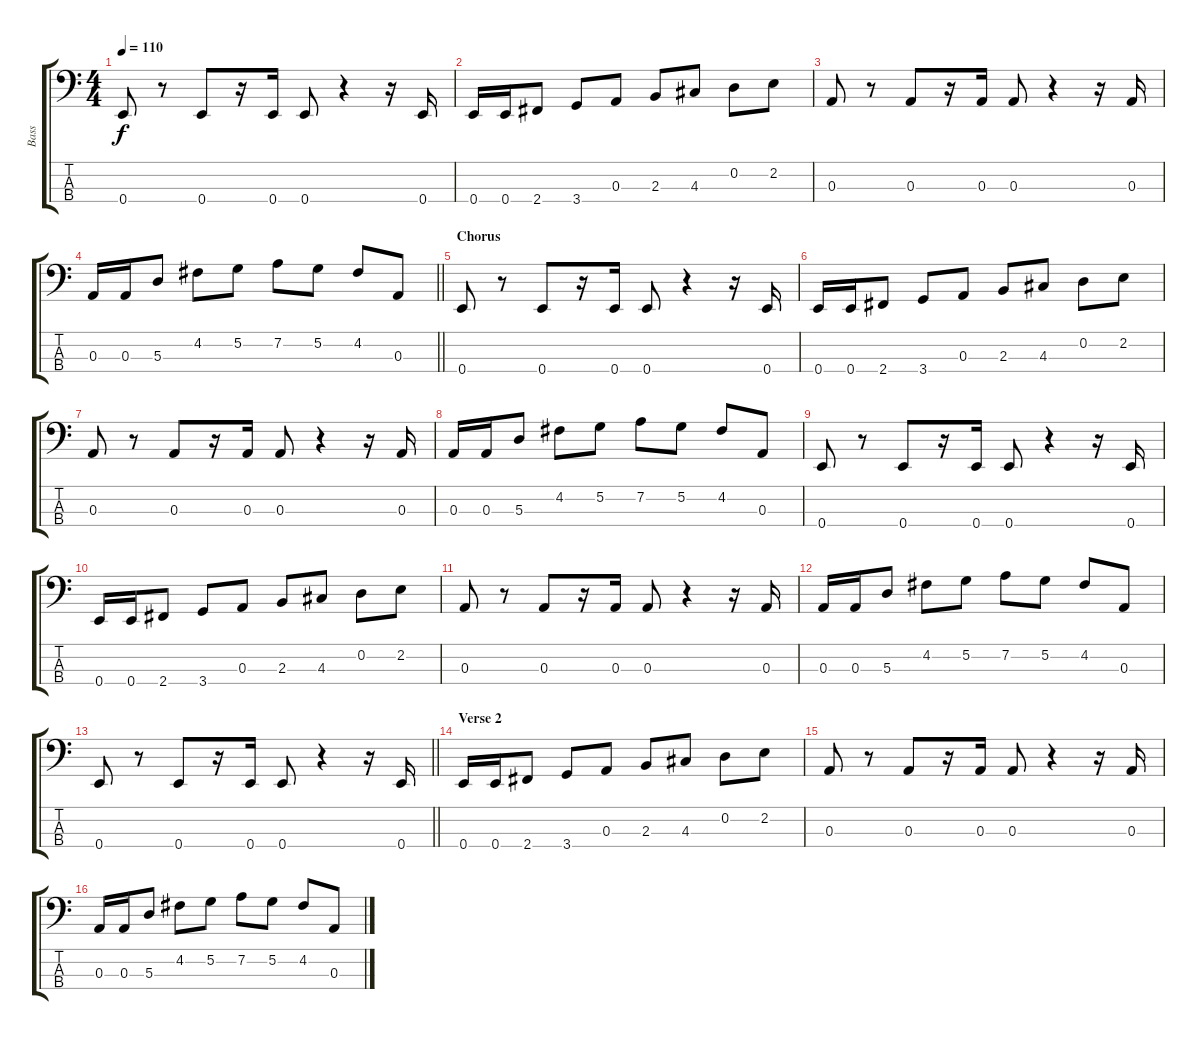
\track ("Bass" "Bass") {instrument electricbassfinger}
\staff {score tabs}
\tuning (G2 D2 A1 E1) {hide}
\ts (4 4)
\tempo 110
\clef f4
\ks c
0.4.8{dy f} r.8 0.4.8 r.16 0.4.16 0.4.8 r.4 r.16 0.4.16 |
0.4.16 0.4.16 2.4.8 3.4.8 0.3.8 2.3.8 4.3.8 0.2.8 2.2.8 |
0.3.8 r.8 0.3.8 r.16 0.3.16 0.3.8 r.4 r.16 0.3.16 |
\barLineRight lightlight
0.3.16 0.3.16 5.3.8 4.2.8 5.2.8 7.2.8 5.2.8 4.2.8 0.3.8 |
\section ("" "Chorus")
0.4.8 r.8 0.4.8 r.16 0.4.16 0.4.8 r.4 r.16 0.4.16 |
0.4.16 0.4.16 2.4.8 3.4.8 0.3.8 2.3.8 4.3.8 0.2.8 2.2.8 |
0.3.8 r.8 0.3.8 r.16 0.3.16 0.3.8 r.4 r.16 0.3.16 |
0.3.16 0.3.16 5.3.8 4.2.8 5.2.8 7.2.8 5.2.8 4.2.8 0.3.8 |
0.4.8 r.8 0.4.8 r.16 0.4.16 0.4.8 r.4 r.16 0.4.16 |
0.4.16 0.4.16 2.4.8 3.4.8 0.3.8 2.3.8 4.3.8 0.2.8 2.2.8 |
0.3.8 r.8 0.3.8 r.16 0.3.16 0.3.8 r.4 r.16 0.3.16 |
0.3.16 0.3.16 5.3.8 4.2.8 5.2.8 7.2.8 5.2.8 4.2.8 0.3.8 |
\barLineRight lightlight
0.4.8 r.8 0.4.8 r.16 0.4.16 0.4.8 r.4 r.16 0.4.16 |
\section ("" "Verse 2")
0.4.16 0.4.16 2.4.8 3.4.8 0.3.8 2.3.8 4.3.8 0.2.8 2.2.8 |
0.3.8 r.8 0.3.8 r.16 0.3.16 0.3.8 r.4 r.16 0.3.16 |
0.3.16 0.3.16 5.3.8 4.2.8 5.2.8 7.2.8 5.2.8 4.2.8 0.3.8
